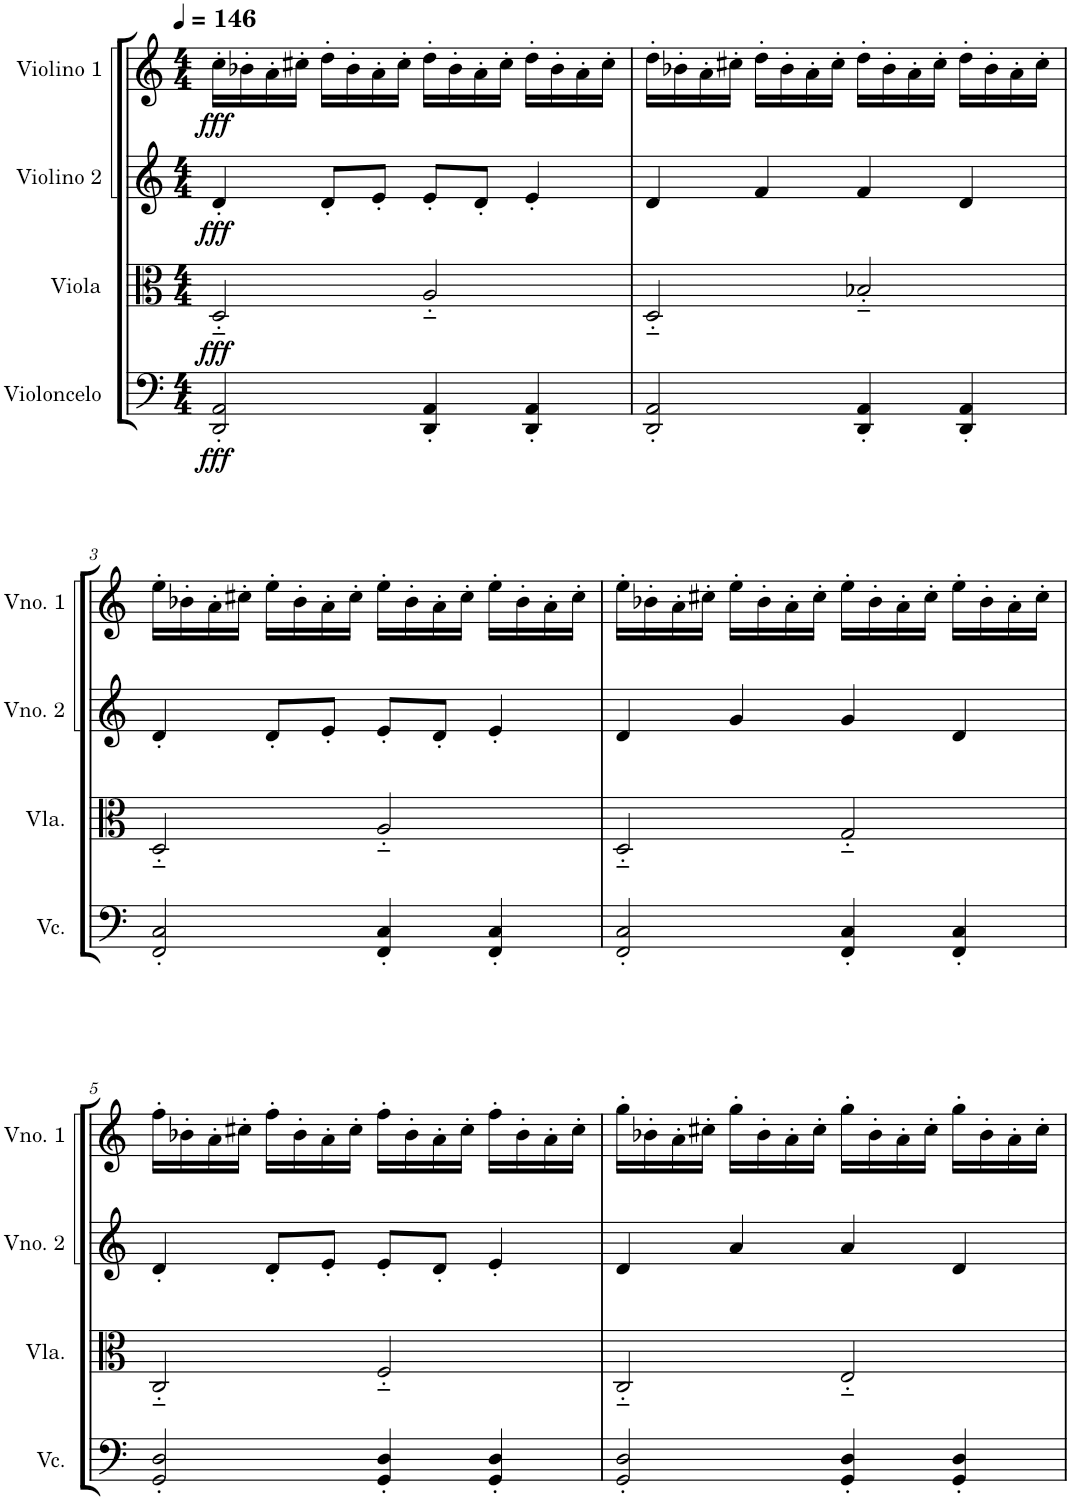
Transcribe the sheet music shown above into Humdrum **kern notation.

**kern	**dynam	**kern	**dynam	**kern	**dynam	**kern	**dynam
*part4	*part4	*part3	*part3	*part2	*part2	*part1	*part1
*staff4	*staff4	*staff3	*staff3	*staff2	*staff2	*staff1	*staff1
*I"Violoncelo	*	*I"Viola	*	*I"Violino 2	*	*I"Violino 1	*
*I'Vc.	*	*I'Vla.	*	*I'Vno. 2	*	*I'Vno. 1	*
*clefF4	*	*clefC3	*	*clefG2	*	*clefG2	*
*k[]	*	*k[]	*	*k[]	*	*k[]	*
*M4/4	*	*M4/4	*	*M4/4	*	*M4/4	*
*MM146	*	*MM146	*	*MM146	*	*MM146	*
=1	=1	=1	=1	=1	=1	=1	=1
!	!LO:DY:b	!	!LO:DY:b	!	!LO:DY:b	!	!LO:DY:b
2DD/' 2AA/'	fff	2D'~/	fff	4d'/	fff	16cc'\LL	fff
.	.	.	.	.	.	16b-X'\	.
.	.	.	.	.	.	16a'\	.
.	.	.	.	.	.	16cc#X'\JJ	.
.	.	.	.	8d'/L	.	16dd'\LL	.
.	.	.	.	.	.	16b-'\	.
.	.	.	.	8e'/J	.	16a'\	.
.	.	.	.	.	.	16cc#'\JJ	.
4DD/' 4AA/'	.	2A'~/	.	8e'/L	.	16dd'\LL	.
.	.	.	.	.	.	16b-'\	.
.	.	.	.	8d'/J	.	16a'\	.
.	.	.	.	.	.	16cc#'\JJ	.
4DD/' 4AA/'	.	.	.	4e'/	.	16dd'\LL	.
.	.	.	.	.	.	16b-'\	.
.	.	.	.	.	.	16a'\	.
.	.	.	.	.	.	16cc#'\JJ	.
=2	=2	=2	=2	=2	=2	=2	=2
2DD/' 2AA/'	.	2D'~/	.	4d/	.	16dd'\LL	.
.	.	.	.	.	.	16b-X'\	.
.	.	.	.	.	.	16a'\	.
.	.	.	.	.	.	16cc#X'\JJ	.
.	.	.	.	4f/	.	16dd'\LL	.
.	.	.	.	.	.	16b-'\	.
.	.	.	.	.	.	16a'\	.
.	.	.	.	.	.	16cc#'\JJ	.
4DD/' 4AA/'	.	2B-X'~/	.	4f/	.	16dd'\LL	.
.	.	.	.	.	.	16b-'\	.
.	.	.	.	.	.	16a'\	.
.	.	.	.	.	.	16cc#'\JJ	.
4DD/' 4AA/'	.	.	.	4d/	.	16dd'\LL	.
.	.	.	.	.	.	16b-'\	.
.	.	.	.	.	.	16a'\	.
.	.	.	.	.	.	16cc#'\JJ	.
!!LO:LB:g=z
=3	=3	=3	=3	=3	=3	=3	=3
2FF/' 2C/'	.	2D'~/	.	4d'/	.	16ee'\LL	.
.	.	.	.	.	.	16b-X'\	.
.	.	.	.	.	.	16a'\	.
.	.	.	.	.	.	16cc#X'\JJ	.
.	.	.	.	8d'/L	.	16ee'\LL	.
.	.	.	.	.	.	16b-'\	.
.	.	.	.	8e'/J	.	16a'\	.
.	.	.	.	.	.	16cc#'\JJ	.
4FF/' 4C/'	.	2A'~/	.	8e'/L	.	16ee'\LL	.
.	.	.	.	.	.	16b-'\	.
.	.	.	.	8d'/J	.	16a'\	.
.	.	.	.	.	.	16cc#'\JJ	.
4FF/' 4C/'	.	.	.	4e'/	.	16ee'\LL	.
.	.	.	.	.	.	16b-'\	.
.	.	.	.	.	.	16a'\	.
.	.	.	.	.	.	16cc#'\JJ	.
=4	=4	=4	=4	=4	=4	=4	=4
2FF/' 2C/'	.	2D'~/	.	4d/	.	16ee'\LL	.
.	.	.	.	.	.	16b-X'\	.
.	.	.	.	.	.	16a'\	.
.	.	.	.	.	.	16cc#X'\JJ	.
.	.	.	.	4g/	.	16ee'\LL	.
.	.	.	.	.	.	16b-'\	.
.	.	.	.	.	.	16a'\	.
.	.	.	.	.	.	16cc#'\JJ	.
4FF/' 4C/'	.	2G'~/	.	4g/	.	16ee'\LL	.
.	.	.	.	.	.	16b-'\	.
.	.	.	.	.	.	16a'\	.
.	.	.	.	.	.	16cc#'\JJ	.
4FF/' 4C/'	.	.	.	4d/	.	16ee'\LL	.
.	.	.	.	.	.	16b-'\	.
.	.	.	.	.	.	16a'\	.
.	.	.	.	.	.	16cc#'\JJ	.
!!LO:LB:g=z
=5	=5	=5	=5	=5	=5	=5	=5
2GG/' 2D/'	.	2C'~/	.	4d'/	.	16ff'\LL	.
.	.	.	.	.	.	16b-X'\	.
.	.	.	.	.	.	16a'\	.
.	.	.	.	.	.	16cc#X'\JJ	.
.	.	.	.	8d'/L	.	16ff'\LL	.
.	.	.	.	.	.	16b-'\	.
.	.	.	.	8e'/J	.	16a'\	.
.	.	.	.	.	.	16cc#'\JJ	.
4GG/' 4D/'	.	2F'~/	.	8e'/L	.	16ff'\LL	.
.	.	.	.	.	.	16b-'\	.
.	.	.	.	8d'/J	.	16a'\	.
.	.	.	.	.	.	16cc#'\JJ	.
4GG/' 4D/'	.	.	.	4e'/	.	16ff'\LL	.
.	.	.	.	.	.	16b-'\	.
.	.	.	.	.	.	16a'\	.
.	.	.	.	.	.	16cc#'\JJ	.
=6	=6	=6	=6	=6	=6	=6	=6
2GG/' 2D/'	.	2C'~/	.	4d/	.	16gg'\LL	.
.	.	.	.	.	.	16b-X'\	.
.	.	.	.	.	.	16a'\	.
.	.	.	.	.	.	16cc#X'\JJ	.
.	.	.	.	4a/	.	16gg'\LL	.
.	.	.	.	.	.	16b-'\	.
.	.	.	.	.	.	16a'\	.
.	.	.	.	.	.	16cc#'\JJ	.
4GG/' 4D/'	.	2E'~/	.	4a/	.	16gg'\LL	.
.	.	.	.	.	.	16b-'\	.
.	.	.	.	.	.	16a'\	.
.	.	.	.	.	.	16cc#'\JJ	.
4GG/' 4D/'	.	.	.	4d/	.	16gg'\LL	.
.	.	.	.	.	.	16b-'\	.
.	.	.	.	.	.	16a'\	.
.	.	.	.	.	.	16cc#'\JJ	.
=	=	=	=	=	=	=	=
*-	*-	*-	*-	*-	*-	*-	*-
